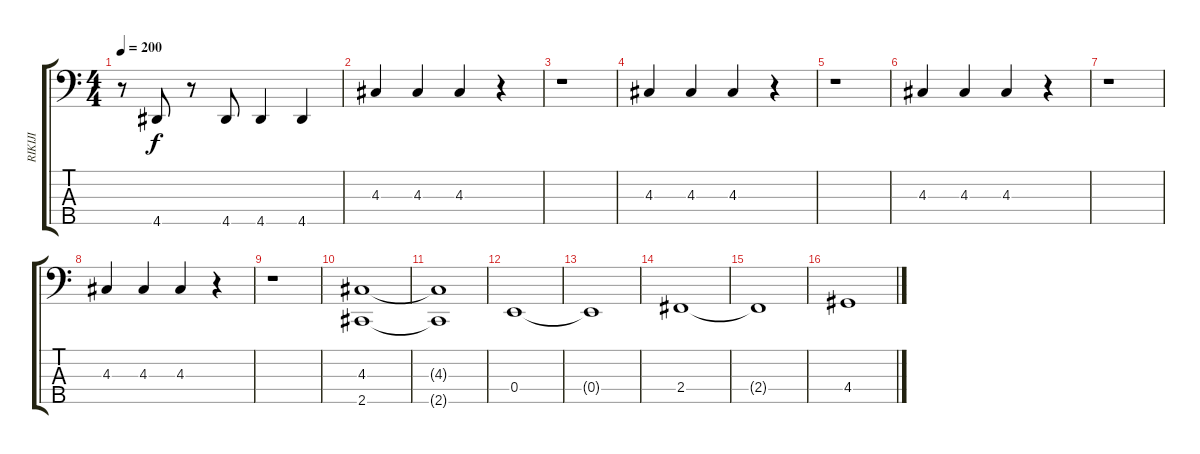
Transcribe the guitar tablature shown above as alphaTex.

\track ("RIKIJI" "RIKIJI") {instrument electricbasspick}
\staff {score tabs}
\tuning (G2 D2 A1 E1 B0) {hide}
\ts (4 4)
\tempo 200
\clef f4
\ks c
r.8{dy f} 4.5.8 r.8 4.5.8 4.5.4 4.5.4 |
4.3.4 4.3.4 4.3.4 r.4 |
r.1 |
4.3.4 4.3.4 4.3.4 r.4 |
r.1 |
4.3.4 4.3.4 4.3.4 r.4 |
r.1 |
4.3.4 4.3.4 4.3.4 r.4 |
r.1 |
(4.3 2.5).1 |
(4.3{t} 2.5{t}).1 |
0.4.1 |
0.4{t}.1 |
2.4.1 |
2.4{t}.1 |
4.4.1
